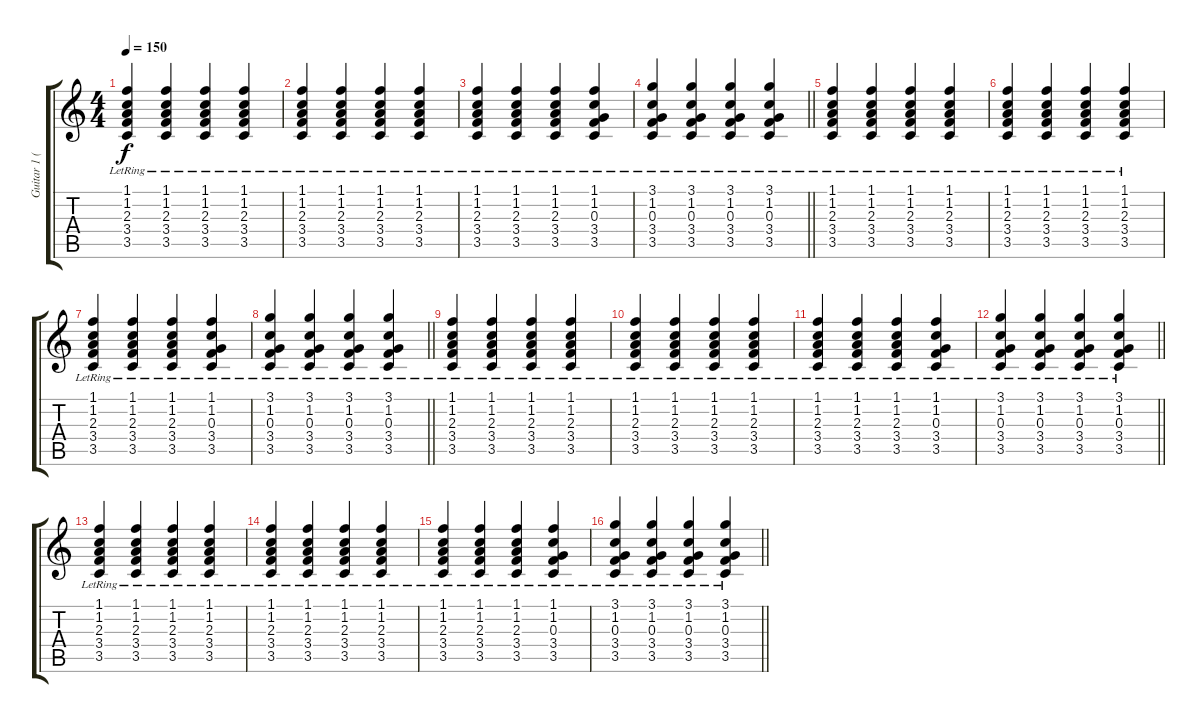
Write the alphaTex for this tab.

\track ("Guitar 1 (Daniel)" "Guitar 1 (") {instrument electricguitarjazz}
\staff {score tabs}
\tuning (E4 B3 G3 D3 A2 E2) {hide}
\ts (4 4)
\tempo 150
\clef g2
\ks c
(1.1 1.2{lr} 2.3{lr} 3.4{lr} 3.5{lr}).4{dy f} (1.1 1.2{lr} 2.3{lr} 3.4{lr} 3.5{lr}).4 (1.1 1.2{lr} 2.3{lr} 3.4{lr} 3.5{lr}).4 (1.1 1.2{lr} 2.3{lr} 3.4{lr} 3.5{lr}).4 |
(1.1 1.2{lr} 2.3{lr} 3.4{lr} 3.5{lr}).4 (1.1 1.2{lr} 2.3{lr} 3.4{lr} 3.5{lr}).4 (1.1 1.2{lr} 2.3{lr} 3.4{lr} 3.5{lr}).4 (1.1 1.2{lr} 2.3{lr} 3.4{lr} 3.5{lr}).4 |
(1.1 1.2{lr} 2.3{lr} 3.4{lr} 3.5{lr}).4 (1.1 1.2{lr} 2.3{lr} 3.4{lr} 3.5{lr}).4 (1.1 1.2{lr} 2.3{lr} 3.4{lr} 3.5{lr}).4 (1.1 1.2{lr} 0.3{lr} 3.4{lr} 3.5{lr}).4 |
\barLineRight lightlight
(3.1 1.2{lr} 0.3{lr} 3.4{lr} 3.5{lr}).4 (3.1 1.2{lr} 0.3{lr} 3.4{lr} 3.5{lr}).4 (3.1 1.2{lr} 0.3{lr} 3.4{lr} 3.5{lr}).4 (3.1 1.2{lr} 0.3{lr} 3.4{lr} 3.5{lr}).4 |
(1.1 1.2{lr} 2.3{lr} 3.4{lr} 3.5{lr}).4 (1.1 1.2{lr} 2.3{lr} 3.4{lr} 3.5{lr}).4 (1.1 1.2{lr} 2.3{lr} 3.4{lr} 3.5{lr}).4 (1.1 1.2{lr} 2.3{lr} 3.4{lr} 3.5{lr}).4 |
(1.1 1.2{lr} 2.3{lr} 3.4{lr} 3.5{lr}).4 (1.1 1.2{lr} 2.3{lr} 3.4{lr} 3.5{lr}).4 (1.1 1.2{lr} 2.3{lr} 3.4{lr} 3.5{lr}).4 (1.1 1.2{lr} 2.3{lr} 3.4{lr} 3.5{lr}).4 |
(1.1 1.2{lr} 2.3{lr} 3.4{lr} 3.5{lr}).4 (1.1 1.2{lr} 2.3{lr} 3.4{lr} 3.5{lr}).4 (1.1 1.2{lr} 2.3{lr} 3.4{lr} 3.5{lr}).4 (1.1 1.2{lr} 0.3{lr} 3.4{lr} 3.5{lr}).4 |
\barLineRight lightlight
(3.1 1.2{lr} 0.3{lr} 3.4{lr} 3.5{lr}).4 (3.1 1.2{lr} 0.3{lr} 3.4{lr} 3.5{lr}).4 (3.1 1.2{lr} 0.3{lr} 3.4{lr} 3.5{lr}).4 (3.1 1.2{lr} 0.3{lr} 3.4{lr} 3.5{lr}).4 |
(1.1 1.2{lr} 2.3{lr} 3.4{lr} 3.5{lr}).4 (1.1 1.2{lr} 2.3{lr} 3.4{lr} 3.5{lr}).4 (1.1 1.2{lr} 2.3{lr} 3.4{lr} 3.5{lr}).4 (1.1 1.2{lr} 2.3{lr} 3.4{lr} 3.5{lr}).4 |
(1.1 1.2{lr} 2.3{lr} 3.4{lr} 3.5{lr}).4 (1.1 1.2{lr} 2.3{lr} 3.4{lr} 3.5{lr}).4 (1.1 1.2{lr} 2.3{lr} 3.4{lr} 3.5{lr}).4 (1.1 1.2{lr} 2.3{lr} 3.4{lr} 3.5{lr}).4 |
(1.1 1.2{lr} 2.3{lr} 3.4{lr} 3.5{lr}).4 (1.1 1.2{lr} 2.3{lr} 3.4{lr} 3.5{lr}).4 (1.1 1.2{lr} 2.3{lr} 3.4{lr} 3.5{lr}).4 (1.1 1.2{lr} 0.3{lr} 3.4{lr} 3.5{lr}).4 |
\barLineRight lightlight
(3.1 1.2{lr} 0.3{lr} 3.4{lr} 3.5{lr}).4 (3.1 1.2{lr} 0.3{lr} 3.4{lr} 3.5{lr}).4 (3.1 1.2{lr} 0.3{lr} 3.4{lr} 3.5{lr}).4 (3.1 1.2{lr} 0.3{lr} 3.4{lr} 3.5{lr}).4 |
(1.1 1.2{lr} 2.3{lr} 3.4{lr} 3.5{lr}).4 (1.1 1.2{lr} 2.3{lr} 3.4{lr} 3.5{lr}).4 (1.1 1.2{lr} 2.3{lr} 3.4{lr} 3.5{lr}).4 (1.1 1.2{lr} 2.3{lr} 3.4{lr} 3.5{lr}).4 |
(1.1 1.2{lr} 2.3{lr} 3.4{lr} 3.5{lr}).4 (1.1 1.2{lr} 2.3{lr} 3.4{lr} 3.5{lr}).4 (1.1 1.2{lr} 2.3{lr} 3.4{lr} 3.5{lr}).4 (1.1 1.2{lr} 2.3{lr} 3.4{lr} 3.5{lr}).4 |
(1.1 1.2{lr} 2.3{lr} 3.4{lr} 3.5{lr}).4 (1.1 1.2{lr} 2.3{lr} 3.4{lr} 3.5{lr}).4 (1.1 1.2{lr} 2.3{lr} 3.4{lr} 3.5{lr}).4 (1.1 1.2{lr} 0.3{lr} 3.4{lr} 3.5{lr}).4 |
\barLineRight lightlight
(3.1 1.2{lr} 0.3{lr} 3.4{lr} 3.5{lr}).4 (3.1 1.2{lr} 0.3{lr} 3.4{lr} 3.5{lr}).4 (3.1 1.2{lr} 0.3{lr} 3.4{lr} 3.5{lr}).4 (3.1 1.2{lr} 0.3{lr} 3.4{lr} 3.5{lr}).4
